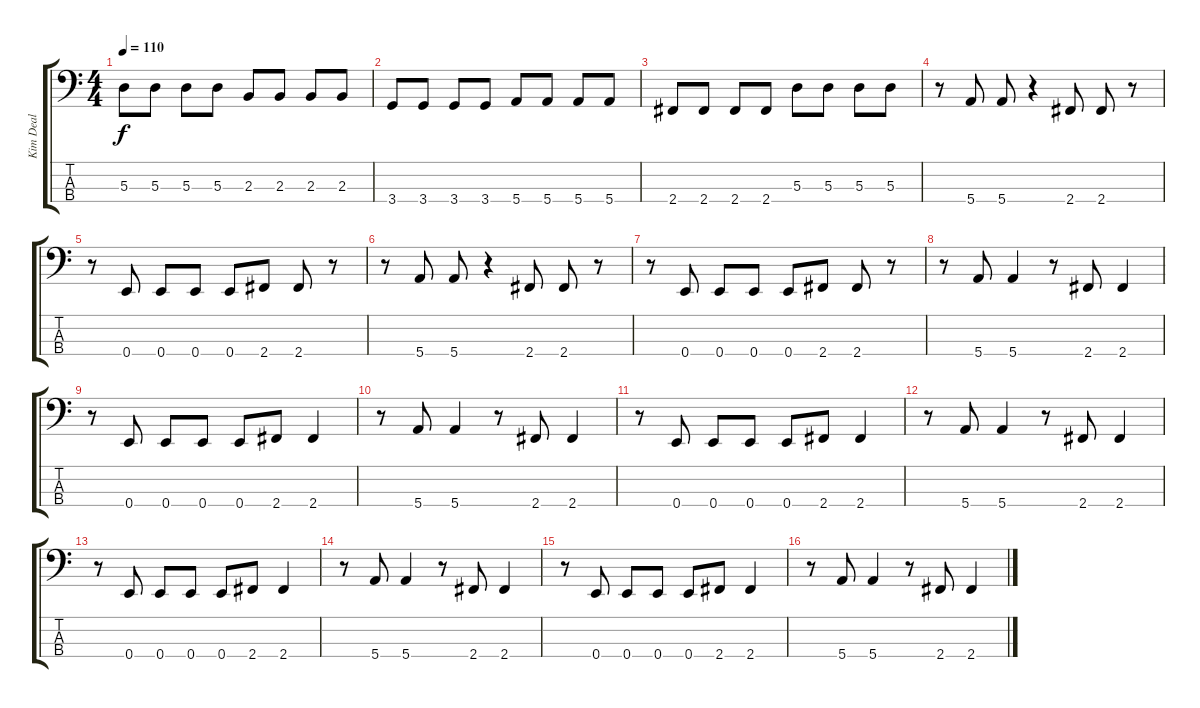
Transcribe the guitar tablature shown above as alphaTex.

\track ("Kim Deal" "Kim Deal") {instrument electricbasspick}
\staff {score tabs}
\tuning (G2 D2 A1 E1) {hide}
\ts (4 4)
\tempo 110
\clef f4
\ks c
5.3.8{dy f} 5.3.8 5.3.8 5.3.8 2.3.8 2.3.8 2.3.8 2.3.8 |
3.4.8 3.4.8 3.4.8 3.4.8 5.4.8 5.4.8 5.4.8 5.4.8 |
2.4.8 2.4.8 2.4.8 2.4.8 5.3.8 5.3.8 5.3.8 5.3.8 |
r.8 5.4.8 5.4.8 r.4 2.4.8 2.4.8 r.8 |
r.8 0.4.8 0.4.8 0.4.8 0.4.8 2.4.8 2.4.8 r.8 |
r.8 5.4.8 5.4.8 r.4 2.4.8 2.4.8 r.8 |
r.8 0.4.8 0.4.8 0.4.8 0.4.8 2.4.8 2.4.8 r.8 |
\section ("" "")
r.8 5.4.8 5.4.4 r.8 2.4.8 2.4.4 |
r.8 0.4.8 0.4.8 0.4.8 0.4.8 2.4.8 2.4.4 |
r.8 5.4.8 5.4.4 r.8 2.4.8 2.4.4 |
r.8 0.4.8 0.4.8 0.4.8 0.4.8 2.4.8 2.4.4 |
r.8 5.4.8 5.4.4 r.8 2.4.8 2.4.4 |
r.8 0.4.8 0.4.8 0.4.8 0.4.8 2.4.8 2.4.4 |
r.8 5.4.8 5.4.4 r.8 2.4.8 2.4.4 |
r.8 0.4.8 0.4.8 0.4.8 0.4.8 2.4.8 2.4.4 |
r.8 5.4.8 5.4.4 r.8 2.4.8 2.4.4
